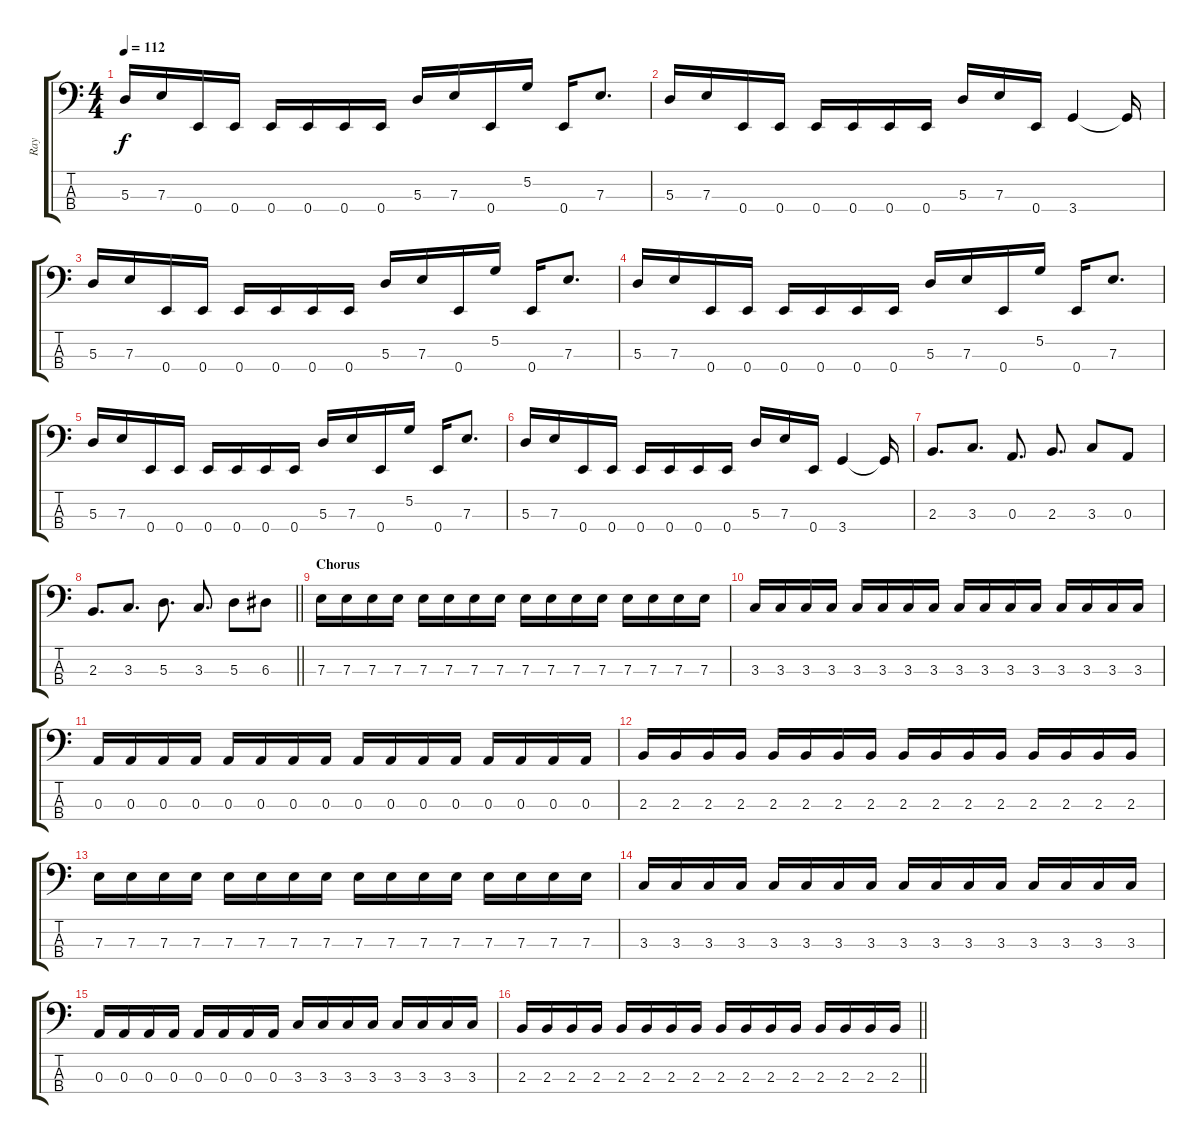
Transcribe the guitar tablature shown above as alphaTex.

\track ("Ray" "Ray") {instrument electricbassfinger}
\staff {score tabs}
\tuning (G2 D2 A1 E1) {hide}
\ts (4 4)
\tempo 112
\clef f4
\ks c
5.3.16{dy f} 7.3.16 0.4.16 0.4.16 0.4.16 0.4.16 0.4.16 0.4.16 5.3.16 7.3.16 0.4.16 5.2.16 0.4.16 7.3.8{d} |
5.3.16 7.3.16 0.4.16 0.4.16 0.4.16 0.4.16 0.4.16 0.4.16 5.3.16 7.3.16 0.4.16 3.4.4 3.4{t}.16 |
5.3.16 7.3.16 0.4.16 0.4.16 0.4.16 0.4.16 0.4.16 0.4.16 5.3.16 7.3.16 0.4.16 5.2.16 0.4.16 7.3.8{d} |
5.3.16 7.3.16 0.4.16 0.4.16 0.4.16 0.4.16 0.4.16 0.4.16 5.3.16 7.3.16 0.4.16 5.2.16 0.4.16 7.3.8{d} |
5.3.16 7.3.16 0.4.16 0.4.16 0.4.16 0.4.16 0.4.16 0.4.16 5.3.16 7.3.16 0.4.16 5.2.16 0.4.16 7.3.8{d} |
5.3.16 7.3.16 0.4.16 0.4.16 0.4.16 0.4.16 0.4.16 0.4.16 5.3.16 7.3.16 0.4.16 3.4.4 3.4{t}.16 |
2.3.8{d} 3.3.8{d} 0.3.8{d} 2.3.8{d} 3.3.8 0.3.8 |
\barLineRight lightlight
2.3.8{d} 3.3.8{d} 5.3.8{d} 3.3.8{d} 5.3.8 6.3.8 |
\section ("" "Chorus")
7.3.16 7.3.16 7.3.16 7.3.16 7.3.16 7.3.16 7.3.16 7.3.16 7.3.16 7.3.16 7.3.16 7.3.16 7.3.16 7.3.16 7.3.16 7.3.16 |
3.3.16 3.3.16 3.3.16 3.3.16 3.3.16 3.3.16 3.3.16 3.3.16 3.3.16 3.3.16 3.3.16 3.3.16 3.3.16 3.3.16 3.3.16 3.3.16 |
0.3.16 0.3.16 0.3.16 0.3.16 0.3.16 0.3.16 0.3.16 0.3.16 0.3.16 0.3.16 0.3.16 0.3.16 0.3.16 0.3.16 0.3.16 0.3.16 |
2.3.16 2.3.16 2.3.16 2.3.16 2.3.16 2.3.16 2.3.16 2.3.16 2.3.16 2.3.16 2.3.16 2.3.16 2.3.16 2.3.16 2.3.16 2.3.16 |
7.3.16 7.3.16 7.3.16 7.3.16 7.3.16 7.3.16 7.3.16 7.3.16 7.3.16 7.3.16 7.3.16 7.3.16 7.3.16 7.3.16 7.3.16 7.3.16 |
3.3.16 3.3.16 3.3.16 3.3.16 3.3.16 3.3.16 3.3.16 3.3.16 3.3.16 3.3.16 3.3.16 3.3.16 3.3.16 3.3.16 3.3.16 3.3.16 |
0.3.16 0.3.16 0.3.16 0.3.16 0.3.16 0.3.16 0.3.16 0.3.16 3.3.16 3.3.16 3.3.16 3.3.16 3.3.16 3.3.16 3.3.16 3.3.16 |
\barLineRight lightlight
2.3.16 2.3.16 2.3.16 2.3.16 2.3.16 2.3.16 2.3.16 2.3.16 2.3.16 2.3.16 2.3.16 2.3.16 2.3.16 2.3.16 2.3.16 2.3.16
